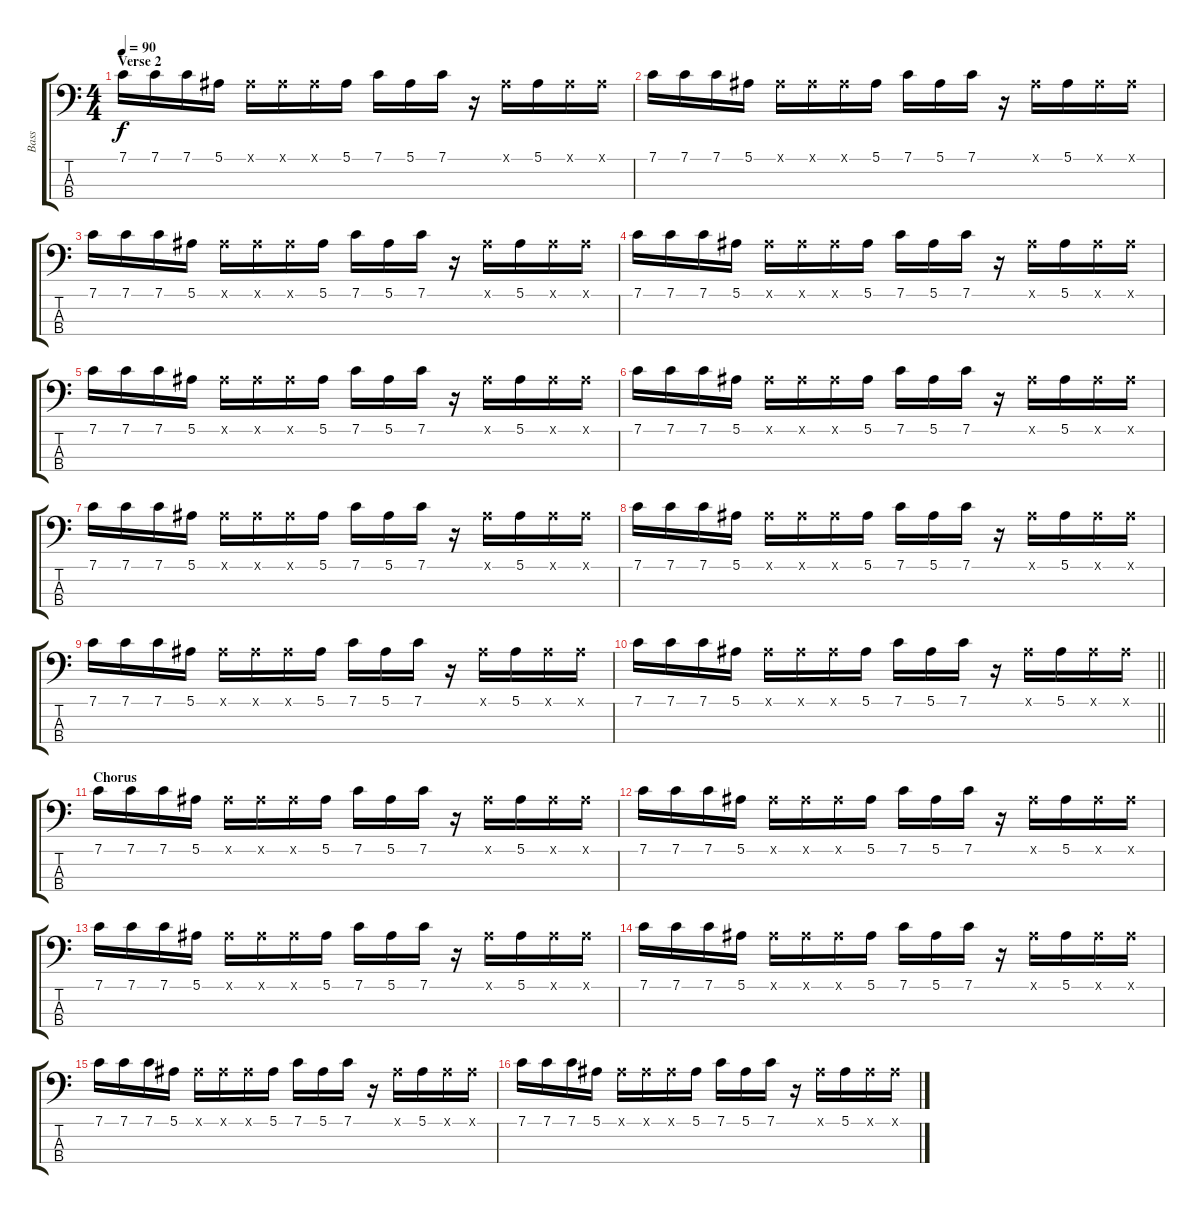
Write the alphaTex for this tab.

\track ("Bass" "Bass") {instrument electricbasspick}
\staff {score tabs}
\tuning (F2 C2 G1 C1) {hide}
\ts (4 4)
\section ("" "Verse 2")
\tempo 90
\clef f4
\ks c
7.1.16{dy f} 7.1.16 7.1.16 5.1.16 5.1{x}.16 5.1{x}.16 5.1{x}.16 5.1.16 7.1.16 5.1.16 7.1.16 r.16 5.1{x}.16 5.1.16 5.1{x}.16 5.1{x}.16 |
7.1.16 7.1.16 7.1.16 5.1.16 5.1{x}.16 5.1{x}.16 5.1{x}.16 5.1.16 7.1.16 5.1.16 7.1.16 r.16 5.1{x}.16 5.1.16 5.1{x}.16 5.1{x}.16 |
7.1.16 7.1.16 7.1.16 5.1.16 5.1{x}.16 5.1{x}.16 5.1{x}.16 5.1.16 7.1.16 5.1.16 7.1.16 r.16 5.1{x}.16 5.1.16 5.1{x}.16 5.1{x}.16 |
7.1.16 7.1.16 7.1.16 5.1.16 5.1{x}.16 5.1{x}.16 5.1{x}.16 5.1.16 7.1.16 5.1.16 7.1.16 r.16 5.1{x}.16 5.1.16 5.1{x}.16 5.1{x}.16 |
7.1.16 7.1.16 7.1.16 5.1.16 5.1{x}.16 5.1{x}.16 5.1{x}.16 5.1.16 7.1.16 5.1.16 7.1.16 r.16 5.1{x}.16 5.1.16 5.1{x}.16 5.1{x}.16 |
7.1.16 7.1.16 7.1.16 5.1.16 5.1{x}.16 5.1{x}.16 5.1{x}.16 5.1.16 7.1.16 5.1.16 7.1.16 r.16 5.1{x}.16 5.1.16 5.1{x}.16 5.1{x}.16 |
7.1.16 7.1.16 7.1.16 5.1.16 5.1{x}.16 5.1{x}.16 5.1{x}.16 5.1.16 7.1.16 5.1.16 7.1.16 r.16 5.1{x}.16 5.1.16 5.1{x}.16 5.1{x}.16 |
7.1.16 7.1.16 7.1.16 5.1.16 5.1{x}.16 5.1{x}.16 5.1{x}.16 5.1.16 7.1.16 5.1.16 7.1.16 r.16 5.1{x}.16 5.1.16 5.1{x}.16 5.1{x}.16 |
7.1.16 7.1.16 7.1.16 5.1.16 5.1{x}.16 5.1{x}.16 5.1{x}.16 5.1.16 7.1.16 5.1.16 7.1.16 r.16 5.1{x}.16 5.1.16 5.1{x}.16 5.1{x}.16 |
\barLineRight lightlight
7.1.16 7.1.16 7.1.16 5.1.16 5.1{x}.16 5.1{x}.16 5.1{x}.16 5.1.16 7.1.16 5.1.16 7.1.16 r.16 5.1{x}.16 5.1.16 5.1{x}.16 5.1{x}.16 |
\section ("" "Chorus")
7.1.16 7.1.16 7.1.16 5.1.16 5.1{x}.16 5.1{x}.16 5.1{x}.16 5.1.16 7.1.16 5.1.16 7.1.16 r.16 5.1{x}.16 5.1.16 5.1{x}.16 5.1{x}.16 |
7.1.16 7.1.16 7.1.16 5.1.16 5.1{x}.16 5.1{x}.16 5.1{x}.16 5.1.16 7.1.16 5.1.16 7.1.16 r.16 5.1{x}.16 5.1.16 5.1{x}.16 5.1{x}.16 |
7.1.16 7.1.16 7.1.16 5.1.16 5.1{x}.16 5.1{x}.16 5.1{x}.16 5.1.16 7.1.16 5.1.16 7.1.16 r.16 5.1{x}.16 5.1.16 5.1{x}.16 5.1{x}.16 |
7.1.16 7.1.16 7.1.16 5.1.16 5.1{x}.16 5.1{x}.16 5.1{x}.16 5.1.16 7.1.16 5.1.16 7.1.16 r.16 5.1{x}.16 5.1.16 5.1{x}.16 5.1{x}.16 |
7.1.16 7.1.16 7.1.16 5.1.16 5.1{x}.16 5.1{x}.16 5.1{x}.16 5.1.16 7.1.16 5.1.16 7.1.16 r.16 5.1{x}.16 5.1.16 5.1{x}.16 5.1{x}.16 |
7.1.16 7.1.16 7.1.16 5.1.16 5.1{x}.16 5.1{x}.16 5.1{x}.16 5.1.16 7.1.16 5.1.16 7.1.16 r.16 5.1{x}.16 5.1.16 5.1{x}.16 5.1{x}.16
